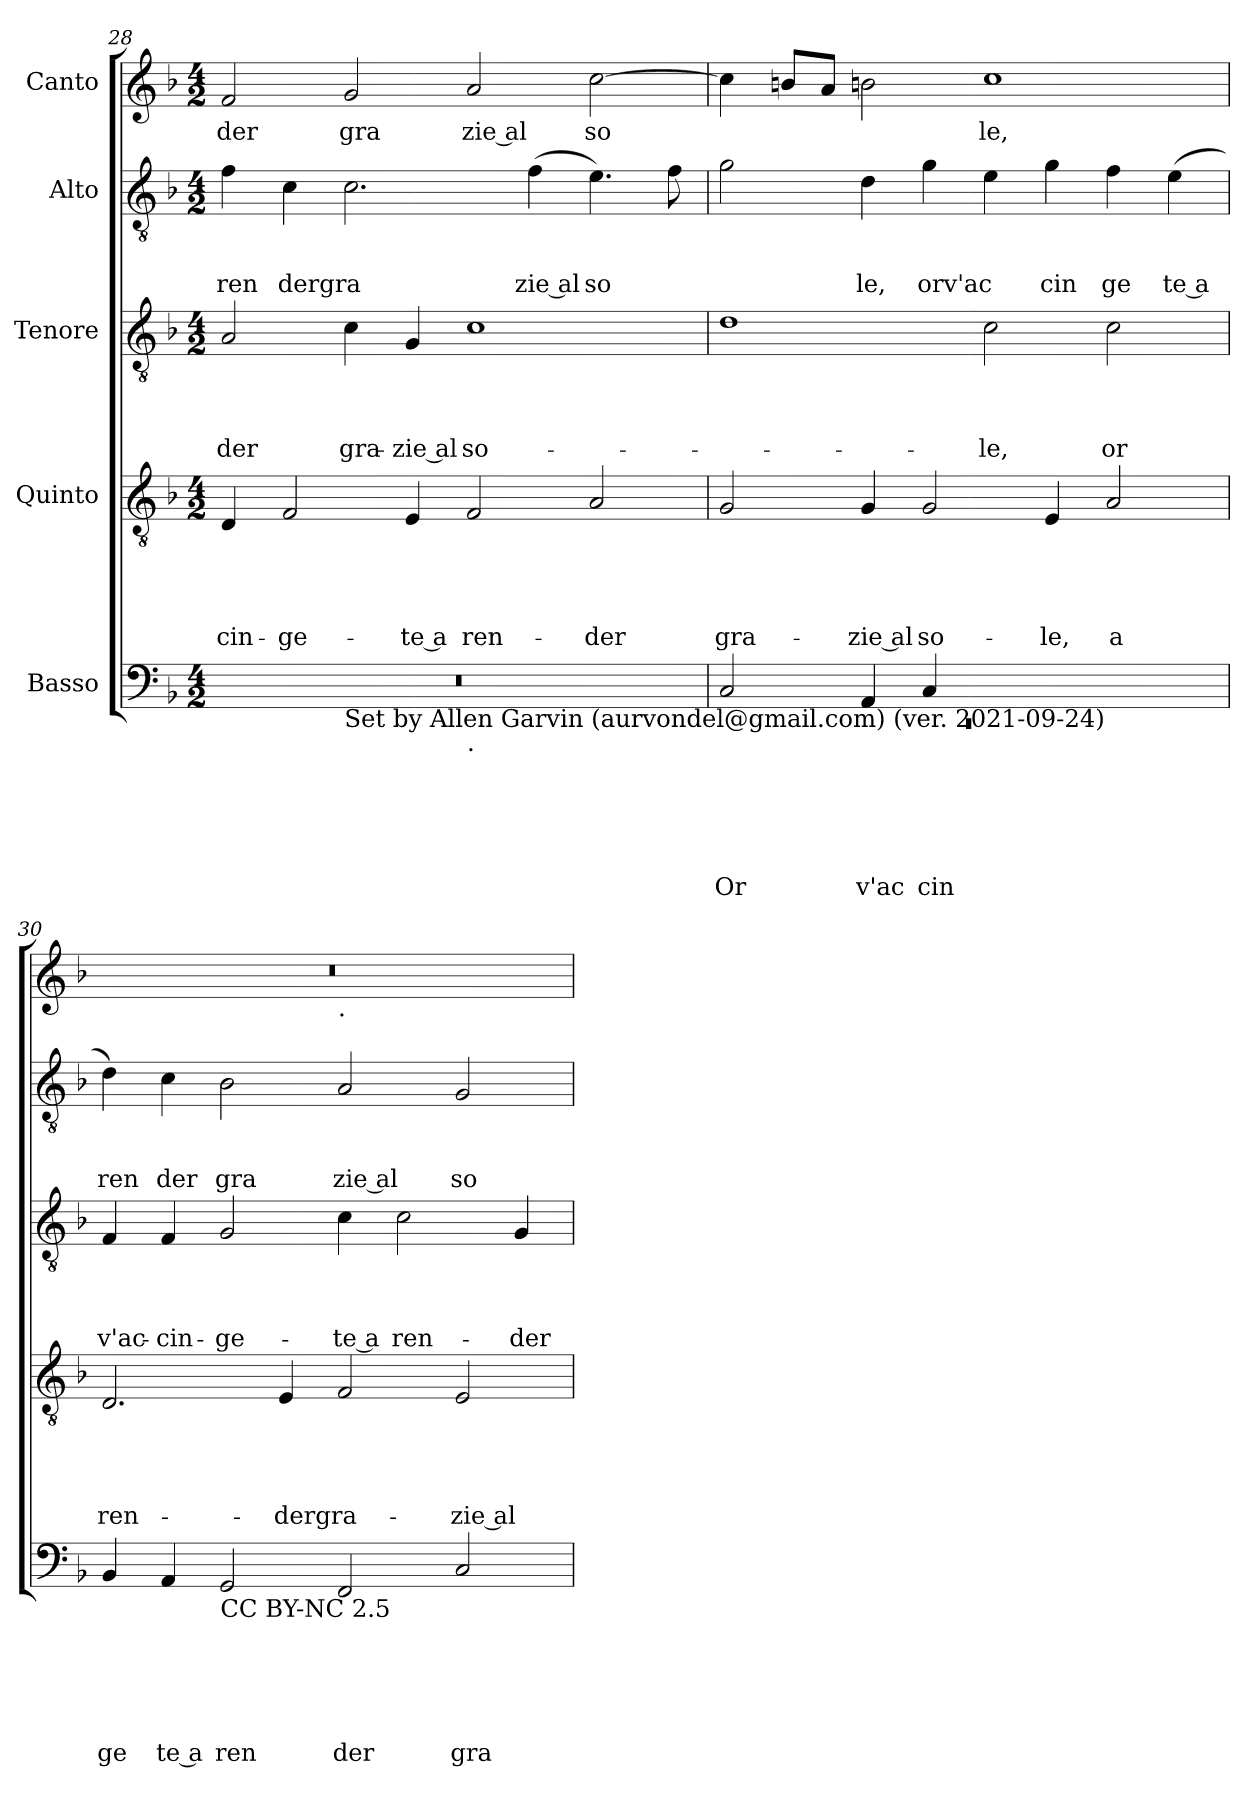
**kern	**text	**text	**text	**text	**text	**text	**kern	**text	**text	**text	**text	**text	**kern	**text	**text	**text	**text	**kern	**text	**text	**text	**kern	**text
*part5	*part5	*part5	*part5	*part5	*part5	*part5	*part4	*part4	*part4	*part4	*part4	*part4	*part3	*part3	*part3	*part3	*part3	*part2	*part2	*part2	*part2	*part1	*part1
*staff5	*staff5	*staff5	*staff5	*staff5	*staff5	*staff5	*staff4	*staff4	*staff4	*staff4	*staff4	*staff4	*staff3	*staff3	*staff3	*staff3	*staff3	*staff2	*staff2	*staff2	*staff2	*staff1	*staff1
*I"Basso	*	*	*	*	*	*	*I"Quinto	*	*	*	*	*	*I"Tenore	*	*	*	*	*I"Alto	*	*	*	*I"Canto	*
*clefF4	*	*	*	*	*	*	*clefGv2	*	*	*	*	*	*clefGv2	*	*	*	*	*clefGv2	*	*	*	*clefG2	*
*k[b-]	*	*	*	*	*	*	*k[b-]	*	*	*	*	*	*k[b-]	*	*	*	*	*k[b-]	*	*	*	*k[b-]	*
*F:	*	*	*	*	*	*	*F:	*	*	*	*	*	*F:	*	*	*	*	*F:	*	*	*	*F:	*
*M4/2	*	*	*	*	*	*	*M4/2	*	*	*	*	*	*M4/2	*	*	*	*	*M4/2	*	*	*	*M4/2	*
=28	=28	=28	=28	=28	=28	=28	=28	=28	=28	=28	=28	=28	=28	=28	=28	=28	=28	=28	=28	=28	=28	=28	=28
!	!	!	!	!	!	!	!	!	!	!	!	!LO:LY:b	!	!	!	!	!LO:LY:b	!	!	!	!LO:LY:b	!	!LO:LY:b
*^	*	*	*	*	*	*	*	*	*	*	*	*	*	*	*	*	*	*	*	*	*	*	*
*	*^	*	*	*	*	*	*	*	*	*	*	*	*	*	*	*	*	*	*	*	*	*	*	*
0r	2ryy	1ryy	.	.	.	.	.	.	4D/	.	.	.	.	-cin-	2A/	.	.	.	-der	4f\	.	.	ren	2f/	der
!	!	!	!	!	!	!	!	!	!	!	!	!	!	!LO:LY:b	!	!	!	!	!	!	!	!	!LO:LY:b	!	!
.	.	.	.	.	.	.	.	.	2F/	.	.	.	.	-ge-	.	.	.	.	.	4c\	.	.	dergra	.	.
!	!LO:TX:b:t=Set by Allen Garvin (aurvondel@gmail.com) (ver. 2021-09-24)	!	!	!	!	!	!	!	!	!	!	!	!	!	!	!	!	!	!	!	!	!	!	!	!
!	!	!	!	!	!	!	!	!	!	!	!	!	!	!	!	!	!	!	!LO:LY:b	!	!	!	!	!	!LO:LY:b
.	1.ryy	.	.	.	.	.	.	.	.	.	.	.	.	.	4c\	.	.	.	gra-	2.c\	.	.	.	2g/	gra
!	!	!	!	!	!	!	!	!	!	!	!	!	!	!LO:LY:b:rj	!	!	!	!	!LO:LY:b:rj	!	!	!	!	!	!
.	.	.	.	.	.	.	.	.	4E/	.	.	.	.	-te a	4G/	.	.	.	-zie al	.	.	.	.	.	.
!	!	!LO:TX:b:t=.	!	!	!	!	!	!	!	!	!	!	!	!	!	!	!	!	!	!	!	!	!	!	!
!	!	!	!	!	!	!	!	!	!	!	!	!	!	!LO:LY:b	!	!	!	!	!LO:LY:b	!	!	!	!	!	!LO:LY:b:rj
.	.	1ryy	.	.	.	.	.	.	2F/	.	.	.	.	ren-	1c	.	.	.	so-	.	.	.	.	2a/	zie al
!	!	!	!	!	!	!	!	!	!	!	!	!	!	!	!	!	!	!	!	!	!	!	!LO:LY:b:rj	!	!
.	.	.	.	.	.	.	.	.	.	.	.	.	.	.	.	.	.	.	.	(<4f\	.	.	zie al	.	.
!	!	!	!	!	!	!	!	!	!	!	!	!	!	!LO:LY:b	!	!	!	!	!	!	!	!	!LO:LY:b	!	!LO:LY:b
.	.	.	.	.	.	.	.	.	2A/	.	.	.	.	-der	.	.	.	.	.	4.e\)	.	.	so	[>2cc\	so
.	.	.	.	.	.	.	.	.	.	.	.	.	.	.	.	.	.	.	.	8f\	.	.	.	.	.
=29	=29	=29	=29	=29	=29	=29	=29	=29	=29	=29	=29	=29	=29	=29	=29	=29	=29	=29	=29	=29	=29	=29	=29	=29	=29
!	!LO:N:vis=1	!	!	!	!	!	!	!LO:LY:b	!	!	!	!	!	!LO:LY:b	!	!	!	!	!	!	!	!	!	!	!
0ryy	0rEE	2C/	.	.	.	.	.	Or	2G/	.	.	.	.	gra-	1d	.	.	.	.	2g\	.	.	.	4cc\]	.
.	.	.	.	.	.	.	.	.	.	.	.	.	.	.	.	.	.	.	.	.	.	.	.	8bn/L	.
.	.	.	.	.	.	.	.	.	.	.	.	.	.	.	.	.	.	.	.	.	.	.	.	8a/J	.
!	!	!	!	!	!	!	!	!LO:LY:b	!	!	!	!	!	!LO:LY:b:rj	!	!	!	!	!	!	!	!	!LO:LY:b	!	!
.	.	4AA/	.	.	.	.	.	v'ac	4G/	.	.	.	.	-zie al	.	.	.	.	.	4d\	.	.	le,	2bn\	.
!	!	!	!	!	!	!	!	!LO:LY:b	!	!	!	!	!	!LO:LY:b	!	!	!	!	!	!	!	!	!LO:LY:b	!	!
.	.	4C/	.	.	.	.	.	cin	2G/	.	.	.	.	so-	.	.	.	.	.	4g\	.	.	orv'ac	.	.
!	!	!	!	!	!	!	!	!	!	!	!	!	!	!	!	!	!	!	!LO:LY:b	!	!	!	!	!	!LO:LY:b
.	.	1ryy	.	.	.	.	.	.	.	.	.	.	.	.	2c\	.	.	.	-le,	4e\	.	.	.	1cc	le,
!	!	!	!	!	!	!	!	!	!	!	!	!	!	!LO:LY:b	!	!	!	!	!	!	!	!	!LO:LY:b	!	!
.	.	.	.	.	.	.	.	.	4E/	.	.	.	.	-le,	.	.	.	.	.	4g\	.	.	cin	.	.
!	!	!	!	!	!	!	!	!	!	!	!	!	!	!LO:LY:b	!	!	!	!	!LO:LY:b	!	!	!	!LO:LY:b	!	!
.	.	.	.	.	.	.	.	.	2A/	.	.	.	.	a	2c\	.	.	.	or	4f\	.	.	ge	.	.
!	!	!	!	!	!	!	!	!	!	!	!	!	!	!	!	!	!	!	!	!	!	!	!LO:LY:b:rj	!	!
.	.	.	.	.	.	.	.	.	.	.	.	.	.	.	.	.	.	.	.	(<4e\	.	.	te a	.	.
*v	*v	*v	*	*	*	*	*	*	*	*	*	*	*	*	*	*	*	*	*	*	*	*	*	*	*
=30	=30	=30	=30	=30	=30	=30	=30	=30	=30	=30	=30	=30	=30	=30	=30	=30	=30	=30	=30	=30	=30	=30	=30
!	!	!	!	!	!	!LO:LY:b	!	!	!	!	!	!LO:LY:b	!	!	!	!	!LO:LY:b	!	!	!	!LO:LY:b	!	!
*	*	*	*	*	*	*	*	*	*	*	*	*	*	*	*	*	*	*	*	*	*	*^	*
4BB-/	.	.	.	.	.	ge	2.D/	.	.	.	.	ren-	4F/	.	.	.	v'ac-	4d\)	.	.	ren	0r	1ryy	.
!	!	!	!	!	!	!LO:LY:b:rj	!	!	!	!	!	!	!	!	!	!	!LO:LY:b	!	!	!	!LO:LY:b	!	!	!
4AA/	.	.	.	.	.	te a	.	.	.	.	.	.	4F/	.	.	.	-cin-	4c\	.	.	der	.	.	.
!LO:TX:b:t=CC BY-NC 2.5	!	!	!	!	!	!	!	!	!	!	!	!	!	!	!	!	!	!	!	!	!	!	!	!
!	!	!	!	!	!	!LO:LY:b	!	!	!	!	!	!	!	!	!	!	!LO:LY:b	!	!	!	!LO:LY:b	!	!	!
2GG/	.	.	.	.	.	ren	.	.	.	.	.	.	2G/	.	.	.	-ge-	2B-\	.	.	gra	.	.	.
!	!	!	!	!	!	!	!	!	!	!	!	!LO:LY:b	!	!	!	!	!	!	!	!	!	!	!	!
.	.	.	.	.	.	.	4E/	.	.	.	.	-dergra-	.	.	.	.	.	.	.	.	.	.	.	.
!	!	!	!	!	!	!	!	!	!	!	!	!	!	!	!	!	!	!	!	!	!	!	!LO:TX:b:t=.	!
!	!	!	!	!	!	!LO:LY:b	!	!	!	!	!	!	!	!	!	!	!LO:LY:b:rj	!	!	!	!LO:LY:b:rj	!	!	!
2FF/	.	.	.	.	.	der	2F/	.	.	.	.	.	4c\	.	.	.	-te a	2A/	.	.	zie al	.	1ryy	.
!	!	!	!	!	!	!	!	!	!	!	!	!	!	!	!	!	!LO:LY:b	!	!	!	!	!	!	!
.	.	.	.	.	.	.	.	.	.	.	.	.	2c\	.	.	.	ren-	.	.	.	.	.	.	.
!	!	!	!	!	!	!LO:LY:b	!	!	!	!	!	!LO:LY:b:rj	!	!	!	!	!	!	!	!	!LO:LY:b	!	!	!
2C/	.	.	.	.	.	gra	2E/	.	.	.	.	-zie al	.	.	.	.	.	2G/	.	.	so	.	.	.
!	!	!	!	!	!	!	!	!	!	!	!	!	!	!	!	!	!LO:LY:b	!	!	!	!	!	!	!
.	.	.	.	.	.	.	.	.	.	.	.	.	4G/	.	.	.	-der	.	.	.	.	.	.	.
*	*	*	*	*	*	*	*	*	*	*	*	*	*	*	*	*	*	*	*	*	*	*v	*v	*
=	=	=	=	=	=	=	=	=	=	=	=	=	=	=	=	=	=	=	=	=	=	=	=
*-	*-	*-	*-	*-	*-	*-	*-	*-	*-	*-	*-	*-	*-	*-	*-	*-	*-	*-	*-	*-	*-	*-	*-
